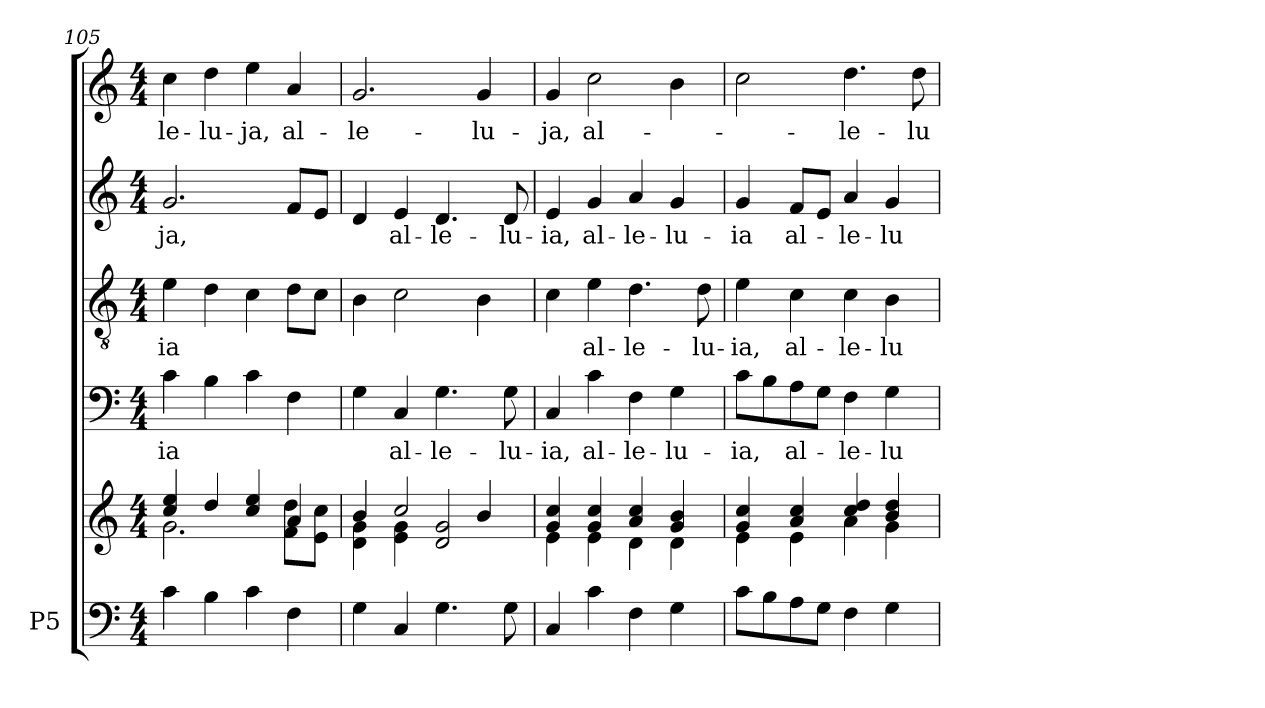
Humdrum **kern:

**kern	**kern	**kern	**text	**kern	**text	**kern	**text	**kern	**text
*part5	*part5	*part4	*part4	*part3	*part3	*part2	*part2	*part1	*part1
*staff6	*staff5	*staff4	*staff4	*staff3	*staff3	*staff2	*staff2	*staff1	*staff1
*I"P5	*	*	*	*	*	*	*	*	*
*clefF4	*clefG2	*clefF4	*	*clefGv2	*	*clefG2	*	*clefG2	*
*k[]	*k[]	*k[]	*	*k[]	*	*k[]	*	*k[]	*
*C:	*C:	*C:	*	*C:	*	*C:	*	*C:	*
*M4/4	*M4/4	*M4/4	*	*M4/4	*	*M4/4	*	*M4/4	*
=105	=105	=105	=105	=105	=105	=105	=105	=105	=105
*	*^	*	*	*	*	*	*	*	*
!	!	!	!	!LO:LY:b:color=#000000	!	!	!	!	!	!
!	!	!	!	!	!	!LO:LY:b:color=#000000	!	!	!	!
!	!	!	!	!	!	!	!	!LO:LY:b:color=#000000	!	!
!	!	!	!	!	!	!	!	!	!	!LO:LY:b:color=#000000
4ci\	4cci/ 4eei	2.gi\	4ci\	-ia	4ei\	-ia	2.gi/	-ja,	4cci\	-le-
!	!	!	!	!	!	!	!	!	!	!LO:LY:b:color=#000000
4Bi\	4ddi/	.	4Bi\	.	4di\	.	.	.	4ddi\	-lu-
!	!	!	!	!	!	!	!	!	!	!LO:LY:b:color=#000000
4ci\	4cci/ 4eei	.	4ci\	.	4ci\	.	.	.	4eei\	-ja,
!	!	!	!	!	!	!	!	!	!	!LO:LY:b:color=#000000
4Fi\	4ai/	8fi\ 8ddiL	4Fi\	.	8di\L	.	8fi/L	.	4ai/	al-
.	.	8ei\ 8cciJ	.	.	8ci\J	.	8ei/J	.	.	.
!!LO:LB:g=z
=106	=106	=106	=106	=106	=106	=106	=106	=106	=106	=106
!	!	!	!	!	!	!	!	!	!	!LO:LY:b:color=#000000
4Gi\	4bi/	4di\ 4gi	4Gi\	.	4Bi\	.	4di/	.	2.gi/	-le-
!	!	!	!	!LO:LY:b:color=#000000	!	!	!	!	!	!
!	!	!	!	!	!	!	!	!LO:LY:b:color=#000000	!	!
4Ci/	2cci/	4ei\ 4gi	4Ci/	al-	2ci\	.	4ei/	al-	.	.
!	!	!	!	!LO:LY:b:color=#000000	!	!	!	!	!	!
!	!	!	!	!	!	!	!	!LO:LY:b:color=#000000	!	!
4.Gi\	.	2di/ 2gi	4.Gi\	-le-	.	.	4.di/	-le-	.	.
!	!	!	!	!	!	!	!	!	!	!LO:LY:b:color=#000000
.	4bi/	.	.	.	4Bi\	.	.	.	4gi/	-lu-
!	!	!	!	!LO:LY:b:color=#000000	!	!	!	!	!	!
!	!	!	!	!	!	!	!	!LO:LY:b:color=#000000	!	!
8Gi\	.	.	8Gi\	-lu-	.	.	8di/	-lu-	.	.
=107	=107	=107	=107	=107	=107	=107	=107	=107	=107	=107
!	!	!	!	!LO:LY:b:color=#000000	!	!	!	!	!	!
!	!	!	!	!	!	!	!	!LO:LY:b:color=#000000	!	!
!	!	!	!	!	!	!	!	!	!	!LO:LY:b:color=#000000
4Ci/	4gi/ 4cci	4ei\	4Ci/	-ia,	4ci\	.	4ei/	-ia,	4gi/	-ja,
!	!	!	!	!LO:LY:b:color=#000000	!	!	!	!	!	!
!	!	!	!	!	!	!LO:LY:b:color=#000000	!	!	!	!
!	!	!	!	!	!	!	!	!LO:LY:b:color=#000000	!	!
!	!	!	!	!	!	!	!	!	!	!LO:LY:b:color=#000000
4ci\	4gi/ 4cci	4ei\	4ci\	al-	4ei\	al-	4gi/	al-	2cci\	al-
!	!	!	!	!LO:LY:b:color=#000000	!	!	!	!	!	!
!	!	!	!	!	!	!LO:LY:b:color=#000000	!	!	!	!
!	!	!	!	!	!	!	!	!LO:LY:b:color=#000000	!	!
4Fi\	4ai/ 4cci	4di\	4Fi\	-le-	4.di\	-le-	4ai/	-le-	.	.
!	!	!	!	!LO:LY:b:color=#000000	!	!	!	!	!	!
!	!	!	!	!	!	!	!	!LO:LY:b:color=#000000	!	!
4Gi\	4gi/ 4bi	4di\	4Gi\	-lu-	.	.	4gi/	-lu-	4bi\	.
!	!	!	!	!	!	!LO:LY:b:color=#000000	!	!	!	!
.	.	.	.	.	8di\	-lu-	.	.	.	.
=108	=108	=108	=108	=108	=108	=108	=108	=108	=108	=108
!	!	!	!	!LO:LY:b:color=#000000	!	!	!	!	!	!
!	!	!	!	!	!	!LO:LY:b:color=#000000	!	!	!	!
!	!	!	!	!	!	!	!	!LO:LY:b:color=#000000	!	!
8ci\L	4gi/ 4cci	4ei\	8ci\L	-ia,	4ei\	-ia,	4gi/	-ia	2cci\	.
8Bi\	.	.	8Bi\	.	.	.	.	.	.	.
!	!	!	!	!LO:LY:b:color=#000000	!	!	!	!	!	!
!	!	!	!	!	!	!LO:LY:b:color=#000000	!	!	!	!
!	!	!	!	!	!	!	!	!LO:LY:b:color=#000000	!	!
8Ai\	4ai/ 4cci	4ei\	8Ai\	al-	4ci\	al-	8fi/L	al-	.	.
8Gi\J	.	.	8Gi\J	.	.	.	8ei/J	.	.	.
!	!	!	!	!LO:LY:b:color=#000000	!	!	!	!	!	!
!	!	!	!	!	!	!LO:LY:b:color=#000000	!	!	!	!
!	!	!	!	!	!	!	!	!LO:LY:b:color=#000000	!	!
!	!	!	!	!	!	!	!	!	!	!LO:LY:b:color=#000000
4Fi\	4cci/ 4ddi	4ai\	4Fi\	-le-	4ci\	-le-	4ai/	-le-	4.ddi\	-le-
!	!	!	!	!LO:LY:b:color=#000000	!	!	!	!	!	!
!	!	!	!	!	!	!LO:LY:b:color=#000000	!	!	!	!
!	!	!	!	!	!	!	!	!LO:LY:b:color=#000000	!	!
4Gi\	4bi/ 4ddi	4gi\	4Gi\	-lu-	4Bi\	-lu-	4gi/	-lu-	.	.
!	!	!	!	!	!	!	!	!	!	!LO:LY:b:color=#000000
.	.	.	.	.	.	.	.	.	8ddi\	-lu-
*	*v	*v	*	*	*	*	*	*	*	*
=	=	=	=	=	=	=	=	=	=
*-	*-	*-	*-	*-	*-	*-	*-	*-	*-
